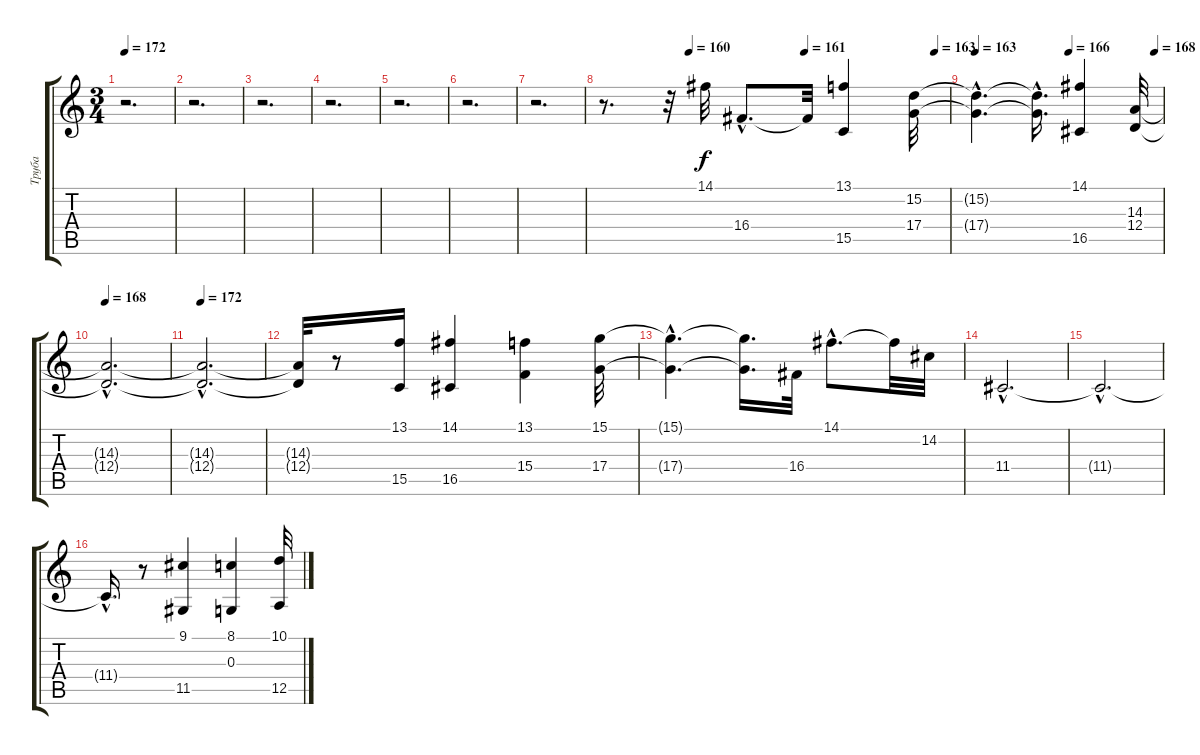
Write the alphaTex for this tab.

\track ("Труба" "Труба") {instrument trumpet}
\staff {score tabs}
\tuning (E4 B3 G3 D3 A2 E2) {hide}
\ts (3 4)
\tempo 172
\clef g2
\ks c
r.2{d dy f} |
r.2{d} |
r.2{d} |
r.2{d} |
r.2{d} |
r.2{d} |
r.2{d} |
\tempo (160 0.25)
\tempo (161 0.5833333333333334)
\tempo (163 0.9583333333333334)
r.8{d} r.32 14.1.32 16.4{hac}.8{d} 16.4{t}.32 (13.1 15.5).4 (15.2 17.4).32 |
\tempo 163
\tempo (166 0.5)
\tempo (168 0.9583333333333334)
(15.2{hac t} 17.4{hac t}).4{d} (15.2{hac t} 17.4{hac t}).16{d} (14.1 16.5).4 (14.3 12.4).32 |
\tempo 168
(14.3{hac t} 12.4{hac t}).2{d} |
\tempo 172
(14.3{hac t} 12.4{hac t}).2{d} |
(14.3{t} 12.4{t}).32 r.8 (13.1 15.5).16 (14.1 16.5).4 (13.1 15.4).4 (15.1 17.4).32 |
(15.1{hac t} 17.4{hac t}).4{d} (15.1{t} 17.4{t}).16{d} 16.4.32 14.1{hac}.8{d} 14.1{t}.32 14.2.32 |
11.4{hac}.2{d} |
11.4{hac t}.2{d} |
11.4{hac t}.16{d} r.8 (9.1 11.5).4 (8.1 0.3).4 (10.1 12.5).32
